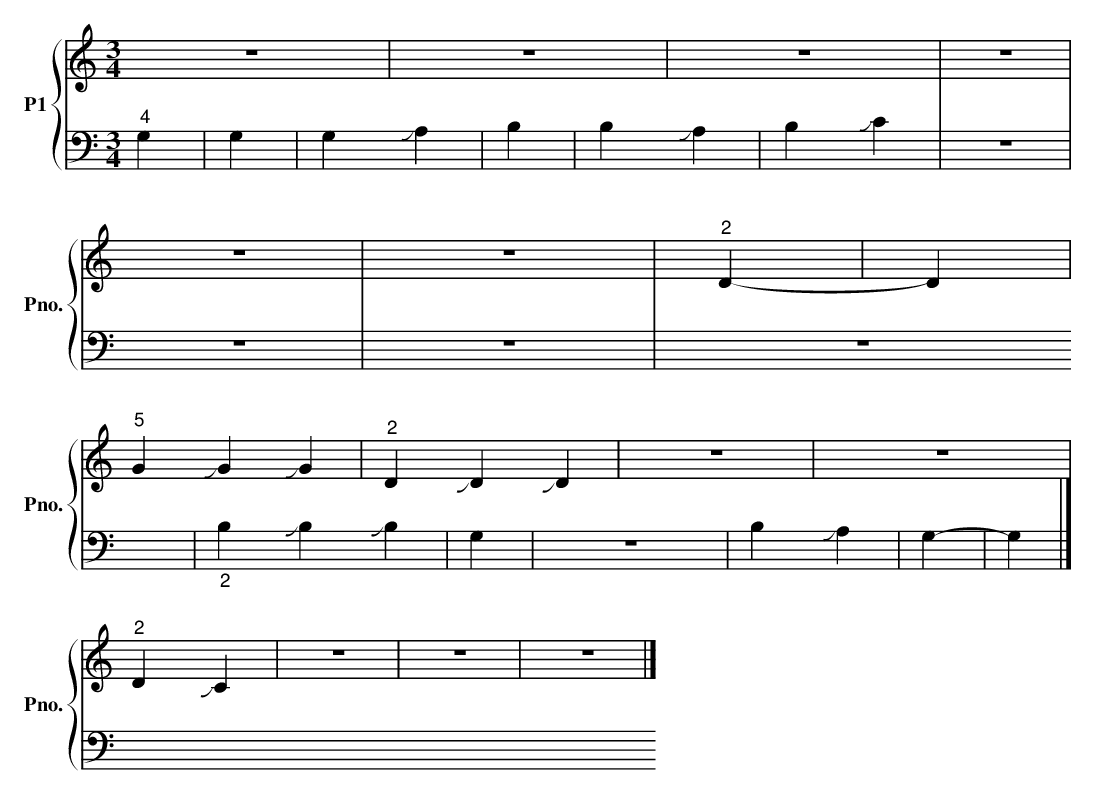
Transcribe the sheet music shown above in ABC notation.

X:1
T:划呀划
%%score { 1 | 2 }
L:1/4
M:3/4
K:C
V:1 treble nm="P1" snm="Pno."
V:2 bass
V:1
 z3 | z3 | z3 | z3 |$ z3 | z3 |"^2" DI7J3- | DI8J3 |$"^5" GI9J GI10J GI11J | %9
"^2" DI12J DI13J DI14J | z3 | z3 |$"^2" DI17J2 CI18J | z3 | z3 | z3 |] %16
V:2
"^4" G,I22J3 | G,I23J3 | G,I24J2 A,I25J | B,I26J3 |$ B,I27J2 A,I28J | B,I29J2 CI30J | z3 | z3 |$ %8
 z3 | z3 |"_2" B,I35J B,I36J B,I37J | G,I38J3 |$ z3 | B,I40J2 A,I41J | G,I42J3- | G,I43J3 |] %16
